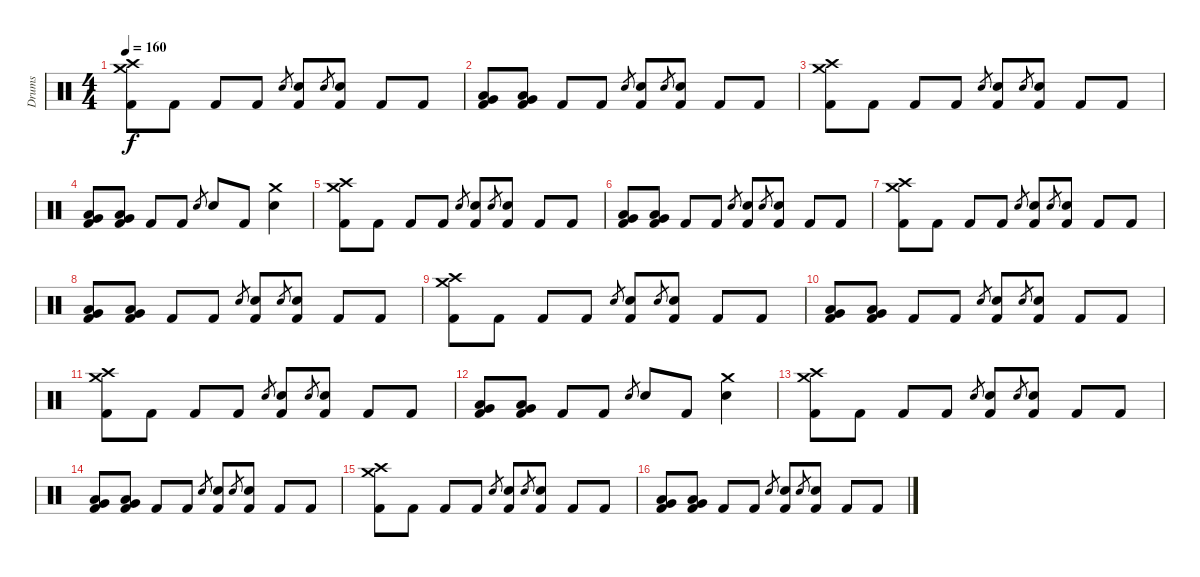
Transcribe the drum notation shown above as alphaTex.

\track ("Drums" "Drums") {instrument percussion}
\staff {score}
\articulation defaults
\ts (4 4)
\tempo 160
\clef neutral
\ks c
("Crash high (hit)" "Crash medium (hit)" "Kick (hit) 2").8{dy f} "Kick (hit) 2".8 "Kick (hit) 2".8 "Kick (hit) 2".8 "Electric Snare (hit)".8{gr} ("Electric Snare (hit)" "Kick (hit) 2").8 "Electric Snare (hit)".8{gr} ("Electric Snare (hit)" "Kick (hit) 2").8 "Kick (hit) 2".8 "Kick (hit) 2".8 |
("Low Tom (hit)" "Very Low Tom (hit)" "Kick (hit) 2").8 ("Low Tom (hit)" "Very Low Tom (hit)" "Kick (hit) 2").8 "Kick (hit) 2".8 "Kick (hit) 2".8 "Electric Snare (hit)".8{gr} ("Electric Snare (hit)" "Kick (hit) 2").8 "Electric Snare (hit)".8{gr} ("Electric Snare (hit)" "Kick (hit) 2").8 "Kick (hit) 2".8 "Kick (hit) 2".8 |
("Crash high (hit)" "Crash medium (hit)" "Kick (hit) 2").8 "Kick (hit) 2".8 "Kick (hit) 2".8 "Kick (hit) 2".8 "Electric Snare (hit)".8{gr} ("Electric Snare (hit)" "Kick (hit) 2").8 "Electric Snare (hit)".8{gr} ("Electric Snare (hit)" "Kick (hit) 2").8 "Kick (hit) 2".8 "Kick (hit) 2".8 |
("Low Tom (hit)" "Very Low Tom (hit)" "Kick (hit) 2").8 ("Low Tom (hit)" "Very Low Tom (hit)" "Kick (hit) 2").8 "Kick (hit) 2".8 "Kick (hit) 2".8 "Electric Snare (hit)".8{gr} "Electric Snare (hit)".8 "Kick (hit) 2".8 ("Crash medium (hit)" "Electric Snare (hit)").4 |
("Crash high (hit)" "Crash medium (hit)" "Kick (hit) 2").8 "Kick (hit) 2".8 "Kick (hit) 2".8 "Kick (hit) 2".8 "Electric Snare (hit)".8{gr} ("Electric Snare (hit)" "Kick (hit) 2").8 "Electric Snare (hit)".8{gr} ("Electric Snare (hit)" "Kick (hit) 2").8 "Kick (hit) 2".8 "Kick (hit) 2".8 |
("Low Tom (hit)" "Very Low Tom (hit)" "Kick (hit) 2").8 ("Low Tom (hit)" "Very Low Tom (hit)" "Kick (hit) 2").8 "Kick (hit) 2".8 "Kick (hit) 2".8 "Electric Snare (hit)".8{gr} ("Electric Snare (hit)" "Kick (hit) 2").8 "Electric Snare (hit)".8{gr} ("Electric Snare (hit)" "Kick (hit) 2").8 "Kick (hit) 2".8 "Kick (hit) 2".8 |
("Crash high (hit)" "Crash medium (hit)" "Kick (hit) 2").8 "Kick (hit) 2".8 "Kick (hit) 2".8 "Kick (hit) 2".8 "Electric Snare (hit)".8{gr} ("Electric Snare (hit)" "Kick (hit) 2").8 "Electric Snare (hit)".8{gr} ("Electric Snare (hit)" "Kick (hit) 2").8 "Kick (hit) 2".8 "Kick (hit) 2".8 |
("Low Tom (hit)" "Very Low Tom (hit)" "Kick (hit) 2").8 ("Low Tom (hit)" "Very Low Tom (hit)" "Kick (hit) 2").8 "Kick (hit) 2".8 "Kick (hit) 2".8 "Electric Snare (hit)".8{gr} ("Electric Snare (hit)" "Kick (hit) 2").8 "Electric Snare (hit)".8{gr} ("Electric Snare (hit)" "Kick (hit) 2").8 "Kick (hit) 2".8 "Kick (hit) 2".8 |
("Crash high (hit)" "Crash medium (hit)" "Kick (hit) 2").8 "Kick (hit) 2".8 "Kick (hit) 2".8 "Kick (hit) 2".8 "Electric Snare (hit)".8{gr} ("Electric Snare (hit)" "Kick (hit) 2").8 "Electric Snare (hit)".8{gr} ("Electric Snare (hit)" "Kick (hit) 2").8 "Kick (hit) 2".8 "Kick (hit) 2".8 |
("Low Tom (hit)" "Very Low Tom (hit)" "Kick (hit) 2").8 ("Low Tom (hit)" "Very Low Tom (hit)" "Kick (hit) 2").8 "Kick (hit) 2".8 "Kick (hit) 2".8 "Electric Snare (hit)".8{gr} ("Electric Snare (hit)" "Kick (hit) 2").8 "Electric Snare (hit)".8{gr} ("Electric Snare (hit)" "Kick (hit) 2").8 "Kick (hit) 2".8 "Kick (hit) 2".8 |
("Crash high (hit)" "Crash medium (hit)" "Kick (hit) 2").8 "Kick (hit) 2".8 "Kick (hit) 2".8 "Kick (hit) 2".8 "Electric Snare (hit)".8{gr} ("Electric Snare (hit)" "Kick (hit) 2").8 "Electric Snare (hit)".8{gr} ("Electric Snare (hit)" "Kick (hit) 2").8 "Kick (hit) 2".8 "Kick (hit) 2".8 |
("Low Tom (hit)" "Very Low Tom (hit)" "Kick (hit) 2").8 ("Low Tom (hit)" "Very Low Tom (hit)" "Kick (hit) 2").8 "Kick (hit) 2".8 "Kick (hit) 2".8 "Electric Snare (hit)".8{gr} "Electric Snare (hit)".8 "Kick (hit) 2".8 ("Crash medium (hit)" "Electric Snare (hit)").4 |
("Crash high (hit)" "Crash medium (hit)" "Kick (hit) 2").8 "Kick (hit) 2".8 "Kick (hit) 2".8 "Kick (hit) 2".8 "Electric Snare (hit)".8{gr} ("Electric Snare (hit)" "Kick (hit) 2").8 "Electric Snare (hit)".8{gr} ("Electric Snare (hit)" "Kick (hit) 2").8 "Kick (hit) 2".8 "Kick (hit) 2".8 |
("Low Tom (hit)" "Very Low Tom (hit)" "Kick (hit) 2").8 ("Low Tom (hit)" "Very Low Tom (hit)" "Kick (hit) 2").8 "Kick (hit) 2".8 "Kick (hit) 2".8 "Electric Snare (hit)".8{gr} ("Electric Snare (hit)" "Kick (hit) 2").8 "Electric Snare (hit)".8{gr} ("Electric Snare (hit)" "Kick (hit) 2").8 "Kick (hit) 2".8 "Kick (hit) 2".8 |
("Crash high (hit)" "Crash medium (hit)" "Kick (hit) 2").8 "Kick (hit) 2".8 "Kick (hit) 2".8 "Kick (hit) 2".8 "Electric Snare (hit)".8{gr} ("Electric Snare (hit)" "Kick (hit) 2").8 "Electric Snare (hit)".8{gr} ("Electric Snare (hit)" "Kick (hit) 2").8 "Kick (hit) 2".8 "Kick (hit) 2".8 |
("Low Tom (hit)" "Very Low Tom (hit)" "Kick (hit) 2").8 ("Low Tom (hit)" "Very Low Tom (hit)" "Kick (hit) 2").8 "Kick (hit) 2".8 "Kick (hit) 2".8 "Electric Snare (hit)".8{gr} ("Electric Snare (hit)" "Kick (hit) 2").8 "Electric Snare (hit)".8{gr} ("Electric Snare (hit)" "Kick (hit) 2").8 "Kick (hit) 2".8 "Kick (hit) 2".8
